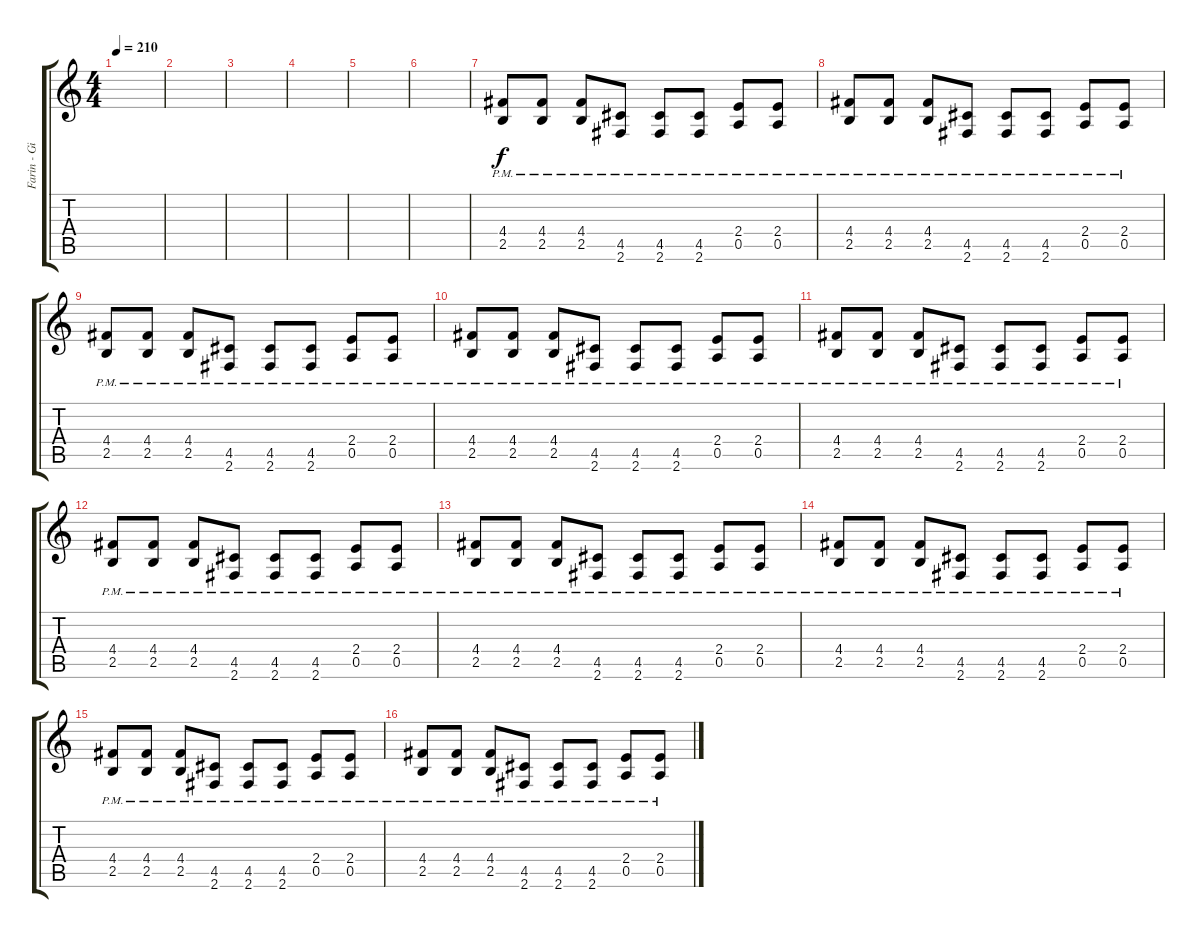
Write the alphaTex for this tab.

\track ("Farin - Gitarre 1" "Farin - Gi") {instrument overdrivenguitar}
\staff {score tabs}
\tuning (E4 B3 G3 D3 A2 E2) {hide}
\ts (4 4)
\tempo 210
\clef g2
\ks c
|
|
|
|
|
|
(4.4{pm} 2.5).8 (4.4{pm} 2.5).8 (4.4{pm} 2.5).8 (4.5{pm} 2.6).8 (4.5{pm} 2.6).8 (4.5{pm} 2.6).8 (2.4 0.5{pm}).8 (2.4 0.5{pm}).8 |
(4.4{pm} 2.5).8 (4.4{pm} 2.5).8 (4.4{pm} 2.5).8 (4.5{pm} 2.6).8 (4.5{pm} 2.6).8 (4.5{pm} 2.6).8 (2.4 0.5{pm}).8 (2.4 0.5{pm}).8 |
(4.4{pm} 2.5).8 (4.4{pm} 2.5).8 (4.4{pm} 2.5).8 (4.5{pm} 2.6).8 (4.5{pm} 2.6).8 (4.5{pm} 2.6).8 (2.4 0.5{pm}).8 (2.4 0.5{pm}).8 |
(4.4{pm} 2.5).8 (4.4{pm} 2.5).8 (4.4{pm} 2.5).8 (4.5{pm} 2.6).8 (4.5{pm} 2.6).8 (4.5{pm} 2.6).8 (2.4 0.5{pm}).8 (2.4 0.5{pm}).8 |
(4.4{pm} 2.5).8 (4.4{pm} 2.5).8 (4.4{pm} 2.5).8 (4.5{pm} 2.6).8 (4.5{pm} 2.6).8 (4.5{pm} 2.6).8 (2.4 0.5{pm}).8 (2.4 0.5{pm}).8 |
(4.4{pm} 2.5).8 (4.4{pm} 2.5).8 (4.4{pm} 2.5).8 (4.5{pm} 2.6).8 (4.5{pm} 2.6).8 (4.5{pm} 2.6).8 (2.4 0.5{pm}).8 (2.4 0.5{pm}).8 |
(4.4{pm} 2.5).8 (4.4{pm} 2.5).8 (4.4{pm} 2.5).8 (4.5{pm} 2.6).8 (4.5{pm} 2.6).8 (4.5{pm} 2.6).8 (2.4 0.5{pm}).8 (2.4 0.5{pm}).8 |
(4.4{pm} 2.5).8 (4.4{pm} 2.5).8 (4.4{pm} 2.5).8 (4.5{pm} 2.6).8 (4.5{pm} 2.6).8 (4.5{pm} 2.6).8 (2.4 0.5{pm}).8 (2.4 0.5{pm}).8 |
(4.4{pm} 2.5).8 (4.4{pm} 2.5).8 (4.4{pm} 2.5).8 (4.5{pm} 2.6).8 (4.5{pm} 2.6).8 (4.5{pm} 2.6).8 (2.4 0.5{pm}).8 (2.4 0.5{pm}).8 |
(4.4{pm} 2.5).8 (4.4{pm} 2.5).8 (4.4{pm} 2.5).8 (4.5{pm} 2.6).8 (4.5{pm} 2.6).8 (4.5{pm} 2.6).8 (2.4 0.5{pm}).8 (2.4 0.5{pm}).8
